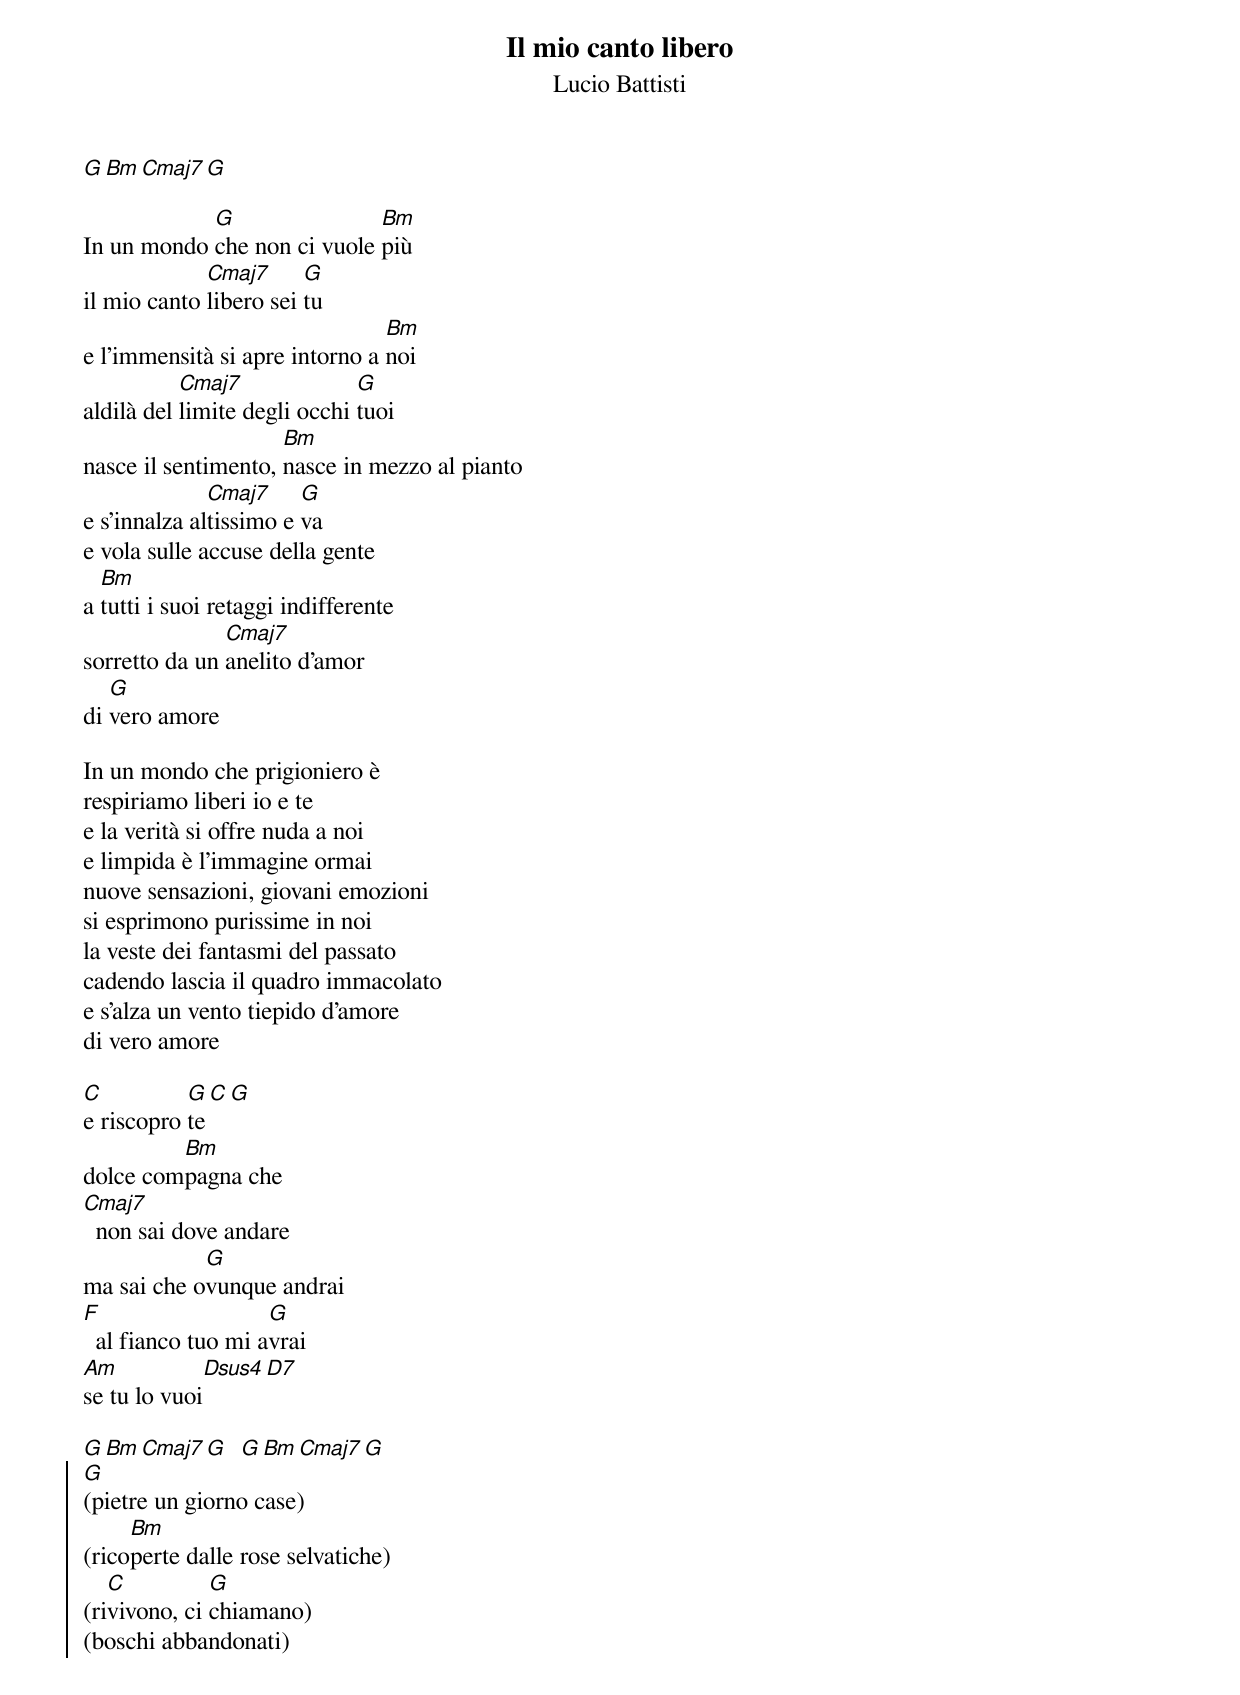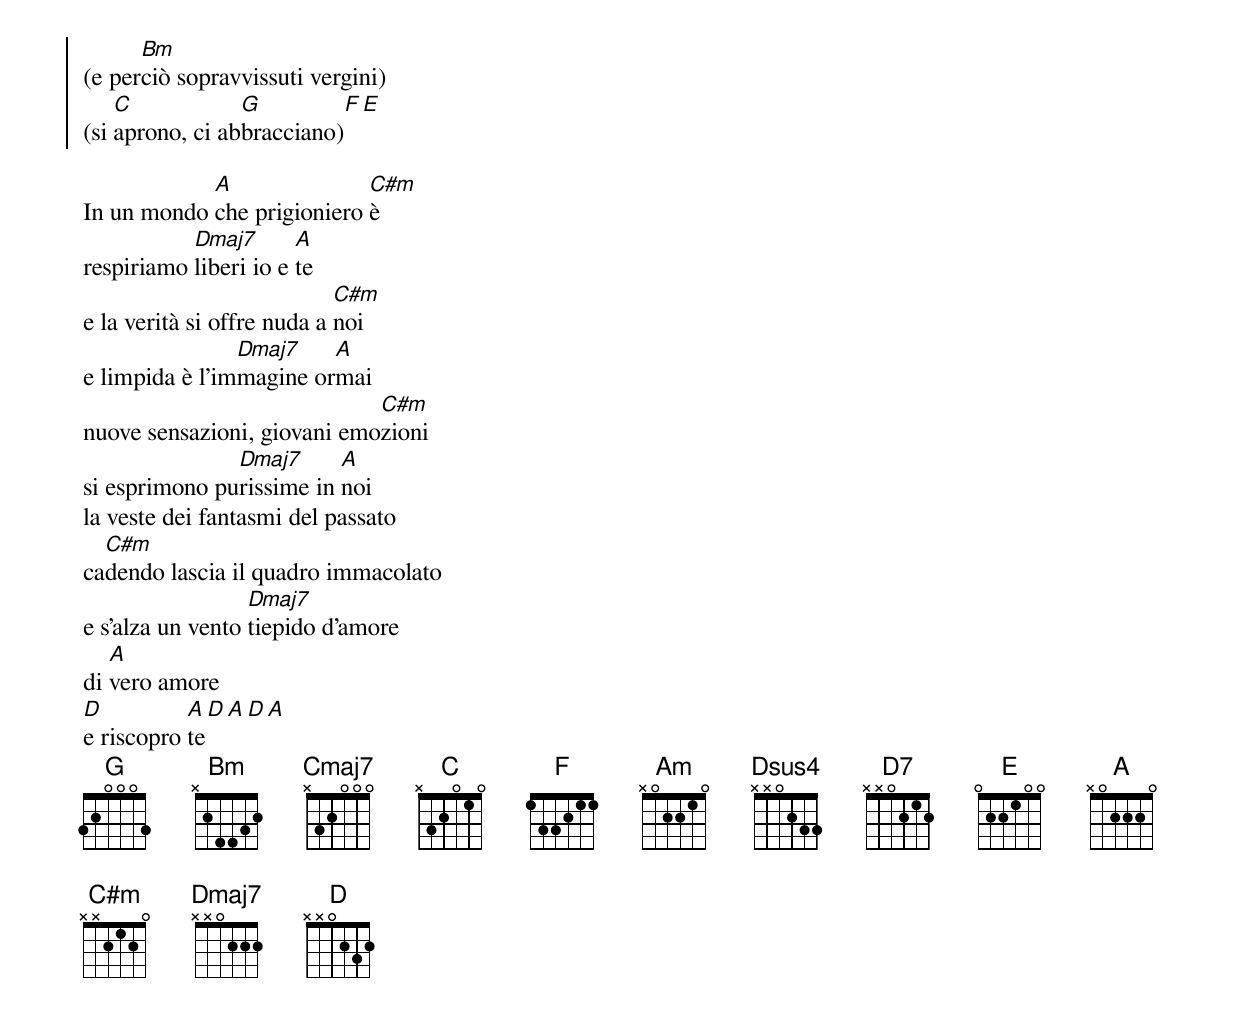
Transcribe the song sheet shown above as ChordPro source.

{title: Il mio canto libero}
{subtitle: Lucio Battisti}

[G][Bm][Cmaj7][G]

In un mondo [G]che non ci vuole [Bm]più
il mio canto [Cmaj7]libero sei [G]tu
e l'immensità si apre intorno a [Bm]noi
aldilà del [Cmaj7]limite degli occhi [G]tuoi
nasce il sentimento, [Bm]nasce in mezzo al pianto
e s'innalza al[Cmaj7]tissimo e [G]va
e vola sulle accuse della gente
a [Bm]tutti i suoi retaggi indifferente
sorretto da un [Cmaj7]anelito d'amor
di [G]vero amore

In un mondo che prigioniero è
respiriamo liberi io e te
e la verità si offre nuda a noi
e limpida è l'immagine ormai
nuove sensazioni, giovani emozioni
si esprimono purissime in noi
la veste dei fantasmi del passato
cadendo lascia il quadro immacolato
e s'alza un vento tiepido d'amore
di vero amore

[C]e riscopro [G]te[C][G]
dolce com[Bm]pagna che
[Cmaj7]  non sai dove andare
ma sai che o[G]vunque andrai
[F]  al fianco tuo mi a[G]vrai
[Am]se tu lo vuoi[Dsus4][D7]

[G][Bm][Cmaj7][G]  [G][Bm][Cmaj7][G]
{soc}
[G](pietre un giorno case)
(rico[Bm]perte dalle rose selvatiche)
(ri[C]vivono, ci [G]chiamano)
(boschi abbandonati)
(e per[Bm]ciò sopravvissuti vergini)
(si [C]aprono, ci ab[G]bracciano)[F][E]
{eoc}

In un mondo [A]che prigioniero [C#m]è
respiriamo [Dmaj7]liberi io e [A]te
e la verità si offre nuda a [C#m]noi
e limpida è l'im[Dmaj7]magine or[A]mai
nuove sensazioni, giovani emo[C#m]zioni
si esprimono pu[Dmaj7]rissime in [A]noi
la veste dei fantasmi del passato
ca[C#m]dendo lascia il quadro immacolato
e s'alza un vento [Dmaj7]tiepido d'amore
di [A]vero amore
[D]e riscopro [A]te[D][A][D][A]
